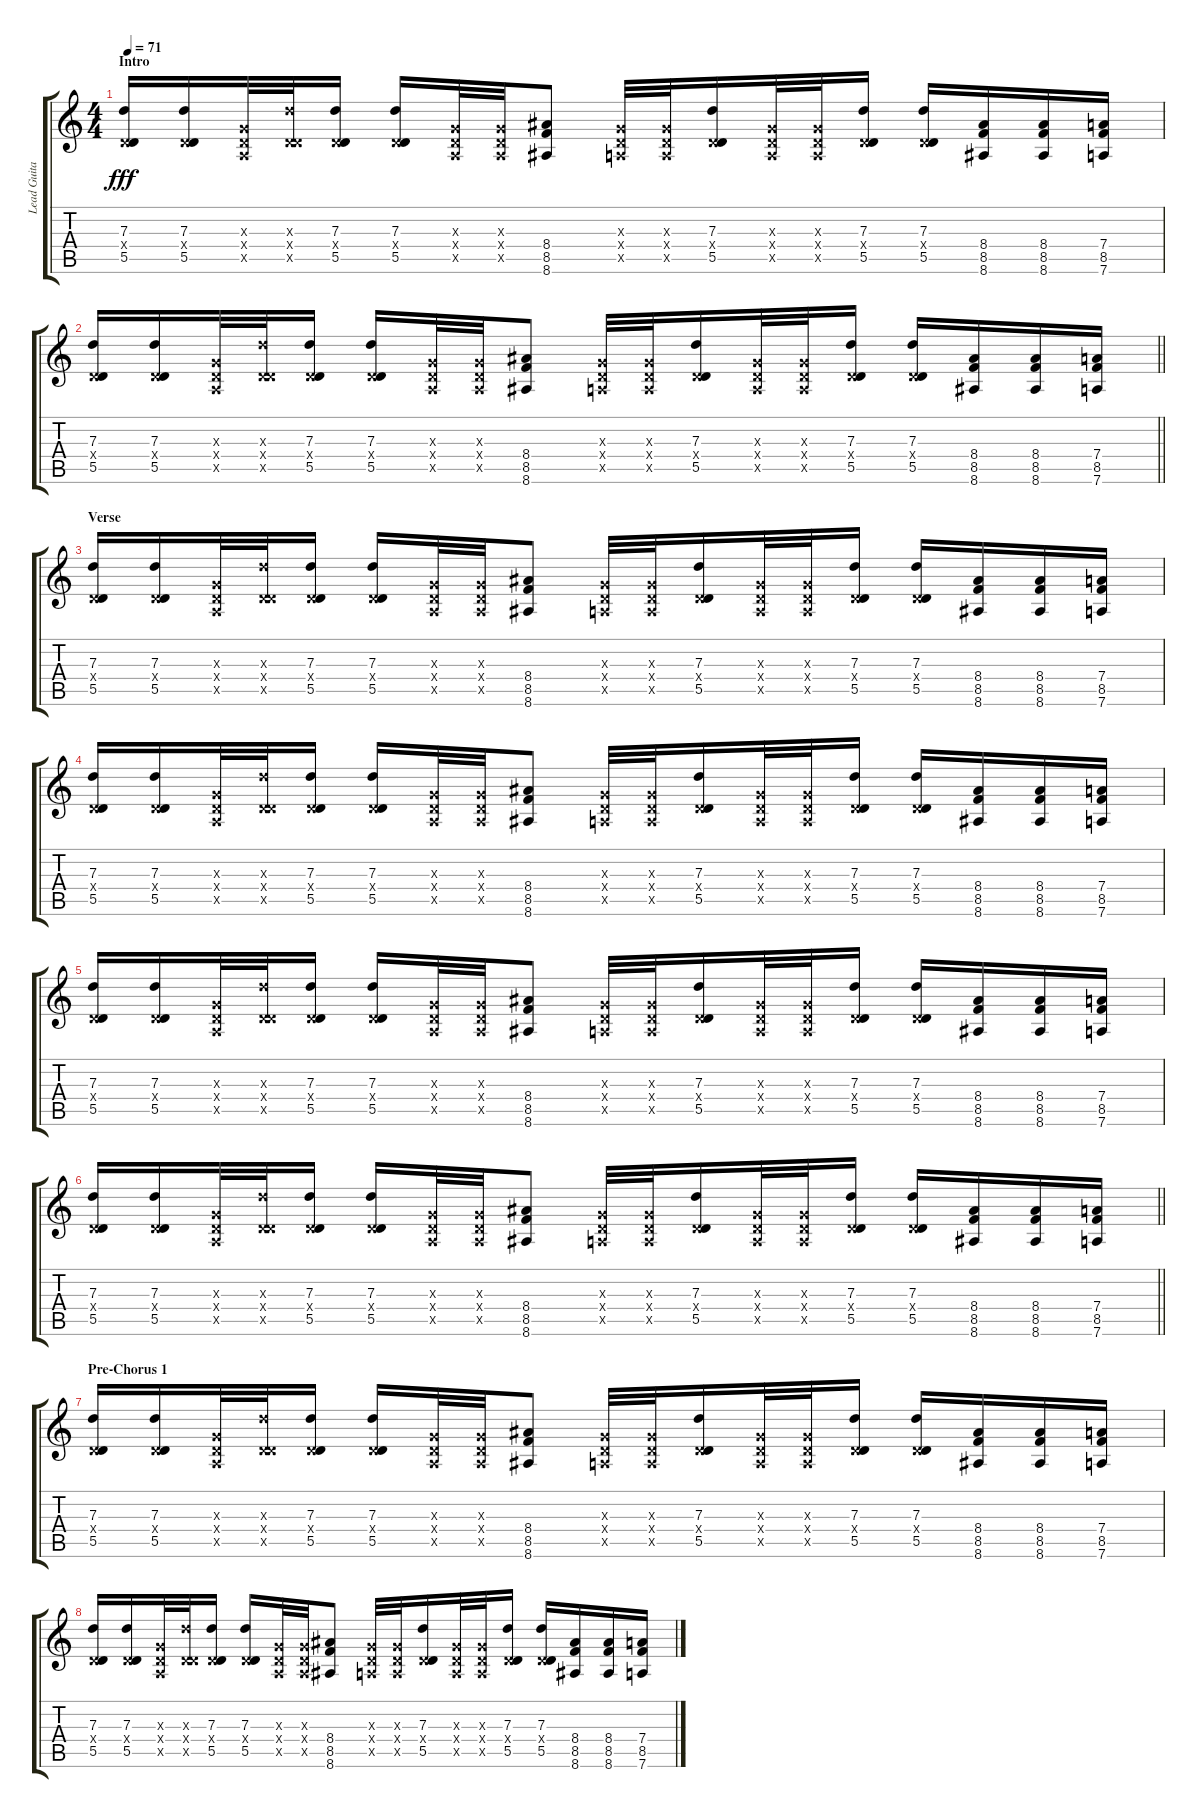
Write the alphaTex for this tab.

\track ("Lead Guitar" "Lead Guita") {instrument distortionguitar}
\staff {score tabs}
\tuning (E4 B3 G3 D3 A2 D2) {hide}
\ts (4 4)
\section ("" "Intro")
\tempo 71
\clef g2
\ks c
(7.3 0.4{x} 5.5).16{dy fff instrument distortionguitar} (7.3 0.4{x} 5.5).16 (0.3{x} 0.4{x} 0.5{x}).32 (7.3{x} 0.4{x} 5.5{x}).32 (7.3 0.4{x} 5.5).16 (7.3 0.4{x} 5.5).16 (0.3{x} 0.4{x} 0.5{x}).32 (0.3{x} 0.4{x} 0.5{x}).32 (8.4 8.5 8.6).8 (0.3{x} 0.4{x} 0.5{x}).32 (0.3{x} 0.4{x} 0.5{x}).32 (7.3 0.4{x} 5.5).16 (0.3{x} 0.4{x} 0.5{x}).32 (0.3{x} 0.4{x} 0.5{x}).32 (7.3 0.4{x} 5.5).16 (7.3 0.4{x} 5.5).16 (8.4 8.5 8.6).16 (8.4 8.5 8.6).16 (7.4 8.5 7.6).16 |
\barLineRight lightlight
(7.3 0.4{x} 5.5).16 (7.3 0.4{x} 5.5).16 (0.3{x} 0.4{x} 0.5{x}).32 (7.3{x} 0.4{x} 5.5{x}).32 (7.3 0.4{x} 5.5).16 (7.3 0.4{x} 5.5).16 (0.3{x} 0.4{x} 0.5{x}).32 (0.3{x} 0.4{x} 0.5{x}).32 (8.4 8.5 8.6).8 (0.3{x} 0.4{x} 0.5{x}).32 (0.3{x} 0.4{x} 0.5{x}).32 (7.3 0.4{x} 5.5).16 (0.3{x} 0.4{x} 0.5{x}).32 (0.3{x} 0.4{x} 0.5{x}).32 (7.3 0.4{x} 5.5).16 (7.3 0.4{x} 5.5).16 (8.4 8.5 8.6).16 (8.4 8.5 8.6).16 (7.4 8.5 7.6).16 |
\section ("" "Verse")
(7.3 0.4{x} 5.5).16 (7.3 0.4{x} 5.5).16 (0.3{x} 0.4{x} 0.5{x}).32 (7.3{x} 0.4{x} 5.5{x}).32 (7.3 0.4{x} 5.5).16 (7.3 0.4{x} 5.5).16 (0.3{x} 0.4{x} 0.5{x}).32 (0.3{x} 0.4{x} 0.5{x}).32 (8.4 8.5 8.6).8 (0.3{x} 0.4{x} 0.5{x}).32 (0.3{x} 0.4{x} 0.5{x}).32 (7.3 0.4{x} 5.5).16 (0.3{x} 0.4{x} 0.5{x}).32 (0.3{x} 0.4{x} 0.5{x}).32 (7.3 0.4{x} 5.5).16 (7.3 0.4{x} 5.5).16 (8.4 8.5 8.6).16 (8.4 8.5 8.6).16 (7.4 8.5 7.6).16 |
(7.3 0.4{x} 5.5).16 (7.3 0.4{x} 5.5).16 (0.3{x} 0.4{x} 0.5{x}).32 (7.3{x} 0.4{x} 5.5{x}).32 (7.3 0.4{x} 5.5).16 (7.3 0.4{x} 5.5).16 (0.3{x} 0.4{x} 0.5{x}).32 (0.3{x} 0.4{x} 0.5{x}).32 (8.4 8.5 8.6).8 (0.3{x} 0.4{x} 0.5{x}).32 (0.3{x} 0.4{x} 0.5{x}).32 (7.3 0.4{x} 5.5).16 (0.3{x} 0.4{x} 0.5{x}).32 (0.3{x} 0.4{x} 0.5{x}).32 (7.3 0.4{x} 5.5).16 (7.3 0.4{x} 5.5).16 (8.4 8.5 8.6).16 (8.4 8.5 8.6).16 (7.4 8.5 7.6).16 |
(7.3 0.4{x} 5.5).16 (7.3 0.4{x} 5.5).16 (0.3{x} 0.4{x} 0.5{x}).32 (7.3{x} 0.4{x} 5.5{x}).32 (7.3 0.4{x} 5.5).16 (7.3 0.4{x} 5.5).16 (0.3{x} 0.4{x} 0.5{x}).32 (0.3{x} 0.4{x} 0.5{x}).32 (8.4 8.5 8.6).8 (0.3{x} 0.4{x} 0.5{x}).32 (0.3{x} 0.4{x} 0.5{x}).32 (7.3 0.4{x} 5.5).16 (0.3{x} 0.4{x} 0.5{x}).32 (0.3{x} 0.4{x} 0.5{x}).32 (7.3 0.4{x} 5.5).16 (7.3 0.4{x} 5.5).16 (8.4 8.5 8.6).16 (8.4 8.5 8.6).16 (7.4 8.5 7.6).16 |
\barLineRight lightlight
(7.3 0.4{x} 5.5).16 (7.3 0.4{x} 5.5).16 (0.3{x} 0.4{x} 0.5{x}).32 (7.3{x} 0.4{x} 5.5{x}).32 (7.3 0.4{x} 5.5).16 (7.3 0.4{x} 5.5).16 (0.3{x} 0.4{x} 0.5{x}).32 (0.3{x} 0.4{x} 0.5{x}).32 (8.4 8.5 8.6).8 (0.3{x} 0.4{x} 0.5{x}).32 (0.3{x} 0.4{x} 0.5{x}).32 (7.3 0.4{x} 5.5).16 (0.3{x} 0.4{x} 0.5{x}).32 (0.3{x} 0.4{x} 0.5{x}).32 (7.3 0.4{x} 5.5).16 (7.3 0.4{x} 5.5).16 (8.4 8.5 8.6).16 (8.4 8.5 8.6).16 (7.4 8.5 7.6).16 |
\section ("" "Pre-Chorus 1")
(7.3 0.4{x} 5.5).16 (7.3 0.4{x} 5.5).16 (0.3{x} 0.4{x} 0.5{x}).32 (7.3{x} 0.4{x} 5.5{x}).32 (7.3 0.4{x} 5.5).16 (7.3 0.4{x} 5.5).16 (0.3{x} 0.4{x} 0.5{x}).32 (0.3{x} 0.4{x} 0.5{x}).32 (8.4 8.5 8.6).8 (0.3{x} 0.4{x} 0.5{x}).32 (0.3{x} 0.4{x} 0.5{x}).32 (7.3 0.4{x} 5.5).16 (0.3{x} 0.4{x} 0.5{x}).32 (0.3{x} 0.4{x} 0.5{x}).32 (7.3 0.4{x} 5.5).16 (7.3 0.4{x} 5.5).16 (8.4 8.5 8.6).16 (8.4 8.5 8.6).16 (7.4 8.5 7.6).16 |
(7.3 0.4{x} 5.5).16 (7.3 0.4{x} 5.5).16 (0.3{x} 0.4{x} 0.5{x}).32 (7.3{x} 0.4{x} 5.5{x}).32 (7.3 0.4{x} 5.5).16 (7.3 0.4{x} 5.5).16 (0.3{x} 0.4{x} 0.5{x}).32 (0.3{x} 0.4{x} 0.5{x}).32 (8.4 8.5 8.6).8 (0.3{x} 0.4{x} 0.5{x}).32 (0.3{x} 0.4{x} 0.5{x}).32 (7.3 0.4{x} 5.5).16 (0.3{x} 0.4{x} 0.5{x}).32 (0.3{x} 0.4{x} 0.5{x}).32 (7.3 0.4{x} 5.5).16 (7.3 0.4{x} 5.5).16 (8.4 8.5 8.6).16 (8.4 8.5 8.6).16 (7.4 8.5 7.6).16
